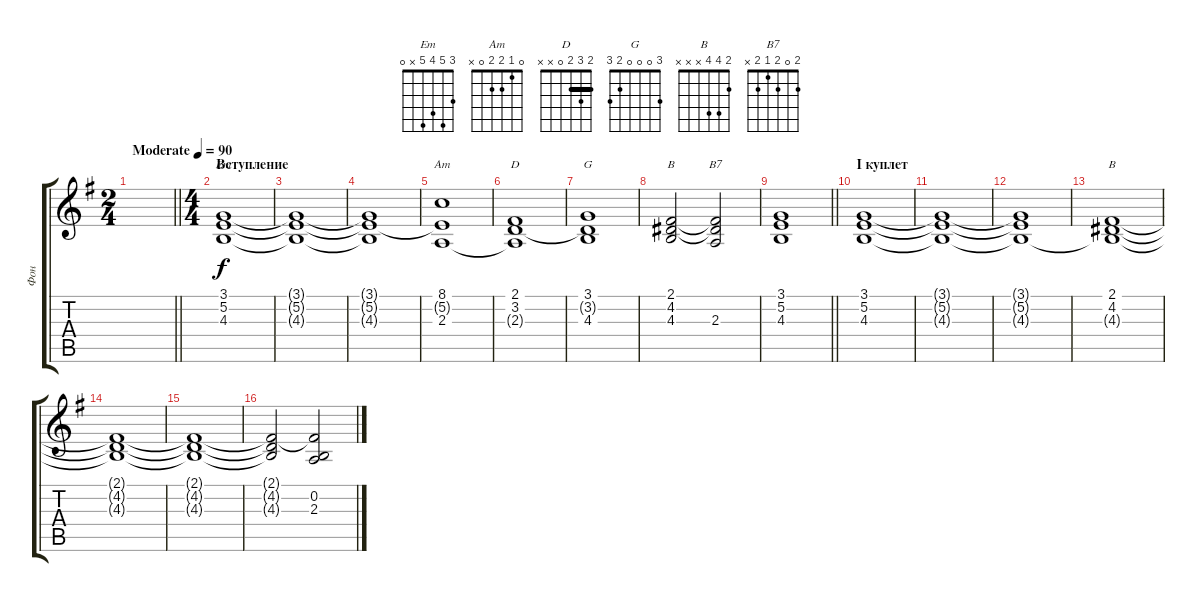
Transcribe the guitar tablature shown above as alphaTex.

\track ("Фон" "Фон") {instrument pad2warm}
\staff {score tabs}
\tuning (E4 B3 G3 D3 A2 E2) {hide}
\chord ("Em" 3 5 4 5 x 0)
\chord ("Am" 0 1 2 2 0 x)
\chord ("D" 2 3 2 0 x x) {barre 2}
\chord ("G" 3 0 0 0 2 3)
\chord ("B" 2 0 x 1 2 x)
\chord ("B7" 2 0 2 1 2 x)
\chord ("B" 2 4 4 x x x)
\ts (2 4)
\tempo (90 "Moderate")
\clef g2
\barLineRight lightlight
\ks eminor
|
\ts (4 4)
\section ("" "Вступление")
(3.1 5.2 4.3).1{ch "Em"} |
(3.1{t} 5.2{t} 4.3{t}).1 |
(3.1{t} 5.2{t} 4.3{t}).1 |
(8.1 5.2{t} 2.3).1{ch "Am"} |
(2.1 3.2 2.3{t}).1{ch "D"} |
(3.1 3.2{t} 4.3).1{ch "G"} |
(2.1 4.2 4.3).2{ch "B"} (2.1{t} 4.2{t} 2.3).2{ch "B7"} |
\barLineRight lightlight
(3.1 5.2 4.3).1 |
\section ("" "I куплет")
(3.1 5.2 4.3).1 |
(3.1{t} 5.2{t} 4.3{t}).1 |
(3.1{t} 5.2{t} 4.3{t}).1 |
(2.1 4.2 4.3{t}).1{ch "B"} |
(2.1{t} 4.2{t} 4.3{t}).1 |
(2.1{t} 4.2{t} 4.3{t}).1 |
(2.1{t} 4.2{t} 4.3{t}).2 (2.1{t} 0.2 2.3).2
